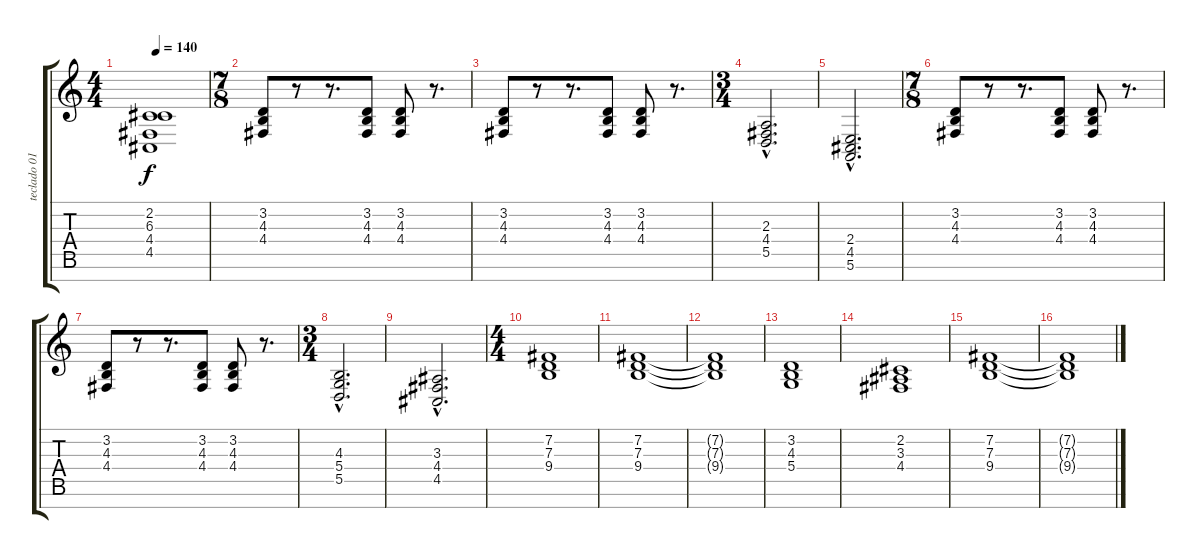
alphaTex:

\track ("teclado 01 (strings + \"chuva\")" "teclado 01") {instrument stringensemble1}
\staff {score tabs}
\tuning (E4 B3 G3 D3 A2 E2 B1) {hide}
\ts (4 4)
\tempo 140
\clef g2
\ks c
(2.2 6.3 4.4 4.5).1{dy f} |
\ts (7 8)
(3.2 4.3 4.4).8 r.8 r.8{d} (3.2 4.3 4.4).8 (3.2 4.3 4.4).8 r.8{d} |
(3.2 4.3 4.4).8 r.8 r.8{d} (3.2 4.3 4.4).8 (3.2 4.3 4.4).8 r.8{d} |
\ts (3 4)
(2.3{hac} 4.4{hac} 5.5{hac}).2{d} |
(2.4{hac} 4.5{hac} 5.6{hac}).2{d} |
\ts (7 8)
(3.2 4.3 4.4).8 r.8 r.8{d} (3.2 4.3 4.4).8 (3.2 4.3 4.4).8 r.8{d} |
(3.2 4.3 4.4).8 r.8 r.8{d} (3.2 4.3 4.4).8 (3.2 4.3 4.4).8 r.8{d} |
\ts (3 4)
(4.3{hac} 5.4{hac} 5.5{hac}).2{d} |
(3.3{hac} 4.4{hac} 4.5{hac}).2{d} |
\ts (4 4)
(7.2 7.3 9.4).1 |
(7.2 7.3 9.4).1{volume 7 instrument stringensemble1} |
(7.2{t} 7.3{t} 9.4{t}).1 |
(3.2 4.3 5.4).1 |
(2.2 3.3 4.4).1 |
(7.2 7.3 9.4).1{volume 7} |
(7.2{t} 7.3{t} 9.4{t}).1
